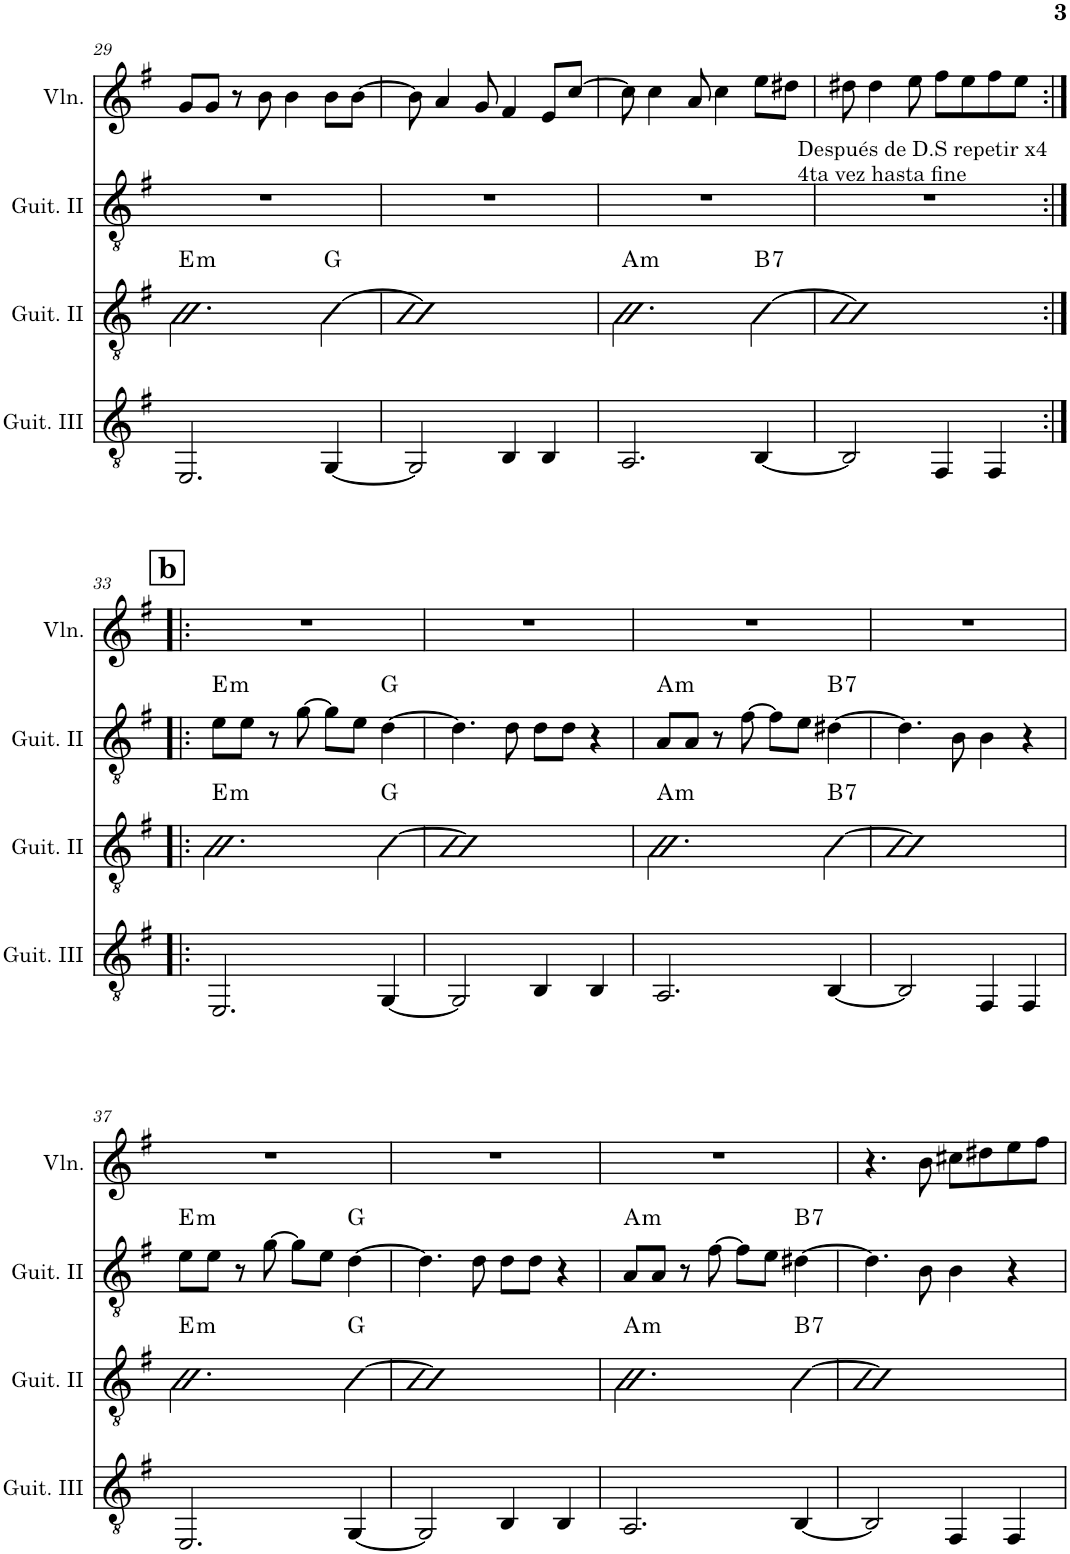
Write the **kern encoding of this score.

**kern	**kern	**harte	**kern	**harte	**kern
*part4	*part3	*part3	*part2	*part2	*part1
*staff4	*staff3	*	*staff2	*	*staff1
*I"Guitarra III	*I"Guitarra II	*	*I"Guitarra  I	*	*I"Violín
*I'Guit. III	*I'Guit. II	*	*	*	*I'Vln.
!!LO:PB:g=z
*clefGv2	*clefGv2	*	*clefGv2	*	*clefG2
*k[f#]	*k[f#]	*	*k[f#]	*	*k[f#]
*M2/2	*M2/2	*	*M2/2	*	*M2/2
*met(c|)	*met(c|)	*	*met(c|)	*	*met(c|)
=29	=29	=29	=29	=29	=29
!	!	!LO:H:kt=m	!	!	!
2.EE/	2.B\	E:min	1r	.	8g/L
.	.	.	.	.	8g/J
.	.	.	.	.	8r
.	.	.	.	.	8b\
.	.	.	.	.	4b\
[4GG/	[4B\	G:maj	.	.	8b\L
.	.	.	.	.	[8b\J
=30	=30	=30	=30	=30	=30
2GG/]	1B]	.	1r	.	8b\]
.	.	.	.	.	4a/
.	.	.	.	.	8g/
4BB/	.	.	.	.	4f#/
4BB/	.	.	.	.	8e/L
.	.	.	.	.	[8cc/J
=31	=31	=31	=31	=31	=31
!	!	!LO:H:kt=m	!	!	!
2.AA/	2.B\	A:min	1r	.	8cc\]
.	.	.	.	.	4cc\
.	.	.	.	.	8a/
.	.	.	.	.	4cc\
!	!	!LO:H:kt=7	!	!	!
[4BB/	[4B\	B:7	.	.	8ee\L
.	.	.	.	.	8dd#X\J
=32	=32	=32	=32	=32	=32
!	!	!	!LO:TX:a:t=Después de D.S repetir x4	!	!
!	!	!	!LO:TX:a:t=4ta vez hasta fine	!	!
2BB/]	1B]	.	1r	.	8dd#X\
.	.	.	.	.	4dd#\
.	.	.	.	.	8ee\
4FF#/	.	.	.	.	8ff#\L
.	.	.	.	.	8ee\
4FF#/	.	.	.	.	8ff#\
.	.	.	.	.	8ee\J
!!LO:LB:g=z
!!LO:REH:place=s1:a:B:cj:fs=14:t=b
=33:|!|:	=33:|!|:	=33:|!|:	=33:|!|:	=33:|!|:	=33:|!|:
!	!	!LO:H:kt=m	!	!LO:H:kt=m	!
2.EE/	2.B\	E:min	8e\L	E:min	1r
.	.	.	8e\J	.	.
.	.	.	8r	.	.
.	.	.	[8g\	.	.
.	.	.	8g\L]	.	.
.	.	.	8e\J	.	.
[4GG/	[4B\	G:maj	[4d\	G:maj	.
=34	=34	=34	=34	=34	=34
2GG/]	1B]	.	4.d\]	.	1r
.	.	.	8d\	.	.
4BB/	.	.	8d\L	.	.
.	.	.	8d\J	.	.
4BB/	.	.	4r	.	.
=35	=35	=35	=35	=35	=35
!	!	!LO:H:kt=m	!	!LO:H:kt=m	!
2.AA/	2.B\	A:min	8A/L	A:min	1r
.	.	.	8A/J	.	.
.	.	.	8r	.	.
.	.	.	[8f#\	.	.
.	.	.	8f#\L]	.	.
.	.	.	8e\J	.	.
!	!	!LO:H:kt=7	!	!LO:H:kt=7	!
[4BB/	[4B\	B:7	[4d#X\	B:7	.
=36	=36	=36	=36	=36	=36
2BB/]	1B]	.	4.d#\]	.	1r
.	.	.	8B\	.	.
4FF#/	.	.	4B\	.	.
4FF#/	.	.	4r	.	.
!!LO:LB:g=z
=37	=37	=37	=37	=37	=37
!	!	!LO:H:kt=m	!	!LO:H:kt=m	!
2.EE/	2.B\	E:min	8e\L	E:min	1r
.	.	.	8e\J	.	.
.	.	.	8r	.	.
.	.	.	[8g\	.	.
.	.	.	8g\L]	.	.
.	.	.	8e\J	.	.
[4GG/	[4B\	G:maj	[4d\	G:maj	.
=38	=38	=38	=38	=38	=38
2GG/]	1B]	.	4.d\]	.	1r
.	.	.	8d\	.	.
4BB/	.	.	8d\L	.	.
.	.	.	8d\J	.	.
4BB/	.	.	4r	.	.
=39	=39	=39	=39	=39	=39
!	!	!LO:H:kt=m	!	!LO:H:kt=m	!
2.AA/	2.B\	A:min	8A/L	A:min	1r
.	.	.	8A/J	.	.
.	.	.	8r	.	.
.	.	.	[8f#\	.	.
.	.	.	8f#\L]	.	.
.	.	.	8e\J	.	.
!	!	!LO:H:kt=7	!	!LO:H:kt=7	!
[4BB/	[4B\	B:7	[4d#X\	B:7	.
=40	=40	=40	=40	=40	=40
2BB/]	1B]	.	4.d#\]	.	4.r
.	.	.	8B\	.	8b\
4FF#/	.	.	4B\	.	8cc#X\L
.	.	.	.	.	8dd#X\
4FF#/	.	.	4r	.	8ee\
.	.	.	.	.	8ff#\J
=	=	=	=	=	=
*-	*-	*-	*-	*-	*-
